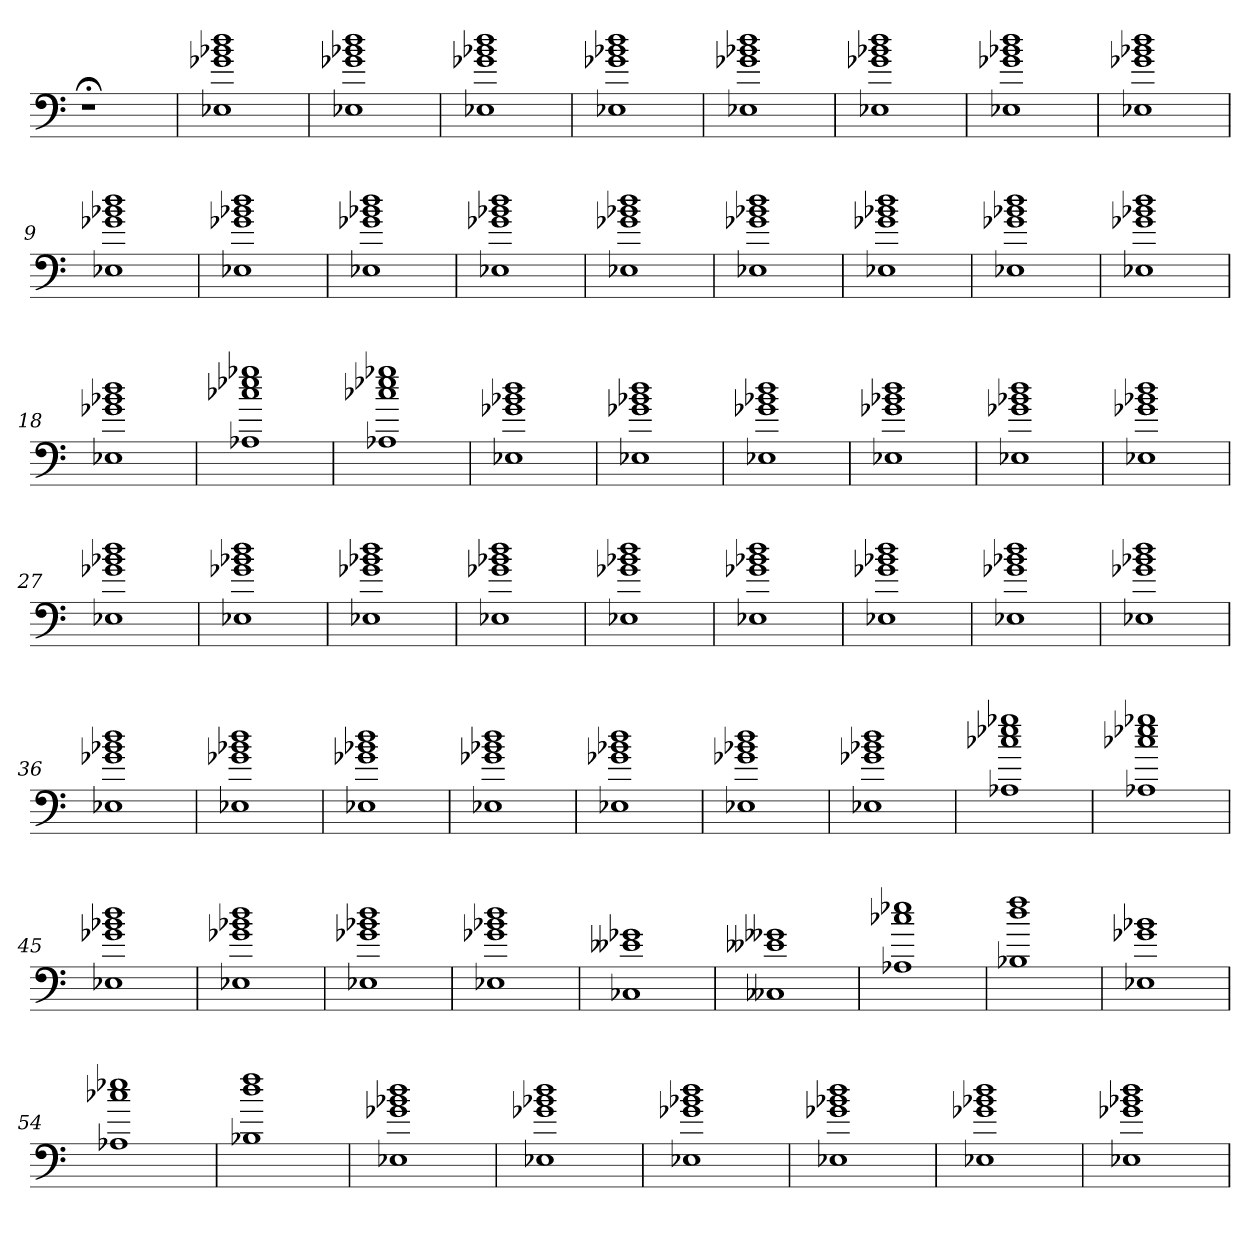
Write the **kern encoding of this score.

**kern
*part1
*staff1
=
1r;<
=1
1E-X 1g-X 1b-X 1dd
=2
1E-X 1g-X 1b-X 1dd
=3
1E-X 1g-X 1b-X 1dd
=4
1E-X 1g-X 1b-X 1dd
=5
1E-X 1g-X 1b-X 1dd
=6
1E-X 1g-X 1b-X 1dd
=7
1E-X 1g-X 1b-X 1dd
=8
1E-X 1g-X 1b-X 1dd
=9
1E-X 1g-X 1b-X 1dd
=10
1E-X 1g-X 1b-X 1dd
=11
1E-X 1g-X 1b-X 1dd
=12
1E-X 1g-X 1b-X 1dd
=13
1E-X 1g-X 1b-X 1dd
=14
1E-X 1g-X 1b-X 1dd
=15
1E-X 1g-X 1b-X 1dd
=16
1E-X 1g-X 1b-X 1dd
=17
1E-X 1g-X 1b-X 1dd
=18
1E-X 1g-X 1b-X 1dd
=19
1A-X 1cc-X 1ee-X 1gg-X
=20
1A-X 1cc-X 1ee-X 1gg-X
=21
1E-X 1g-X 1b-X 1dd
=22
1E-X 1g-X 1b-X 1dd
=23
1E-X 1g-X 1b-X 1dd
=24
1E-X 1g-X 1b-X 1dd
=25
1E-X 1g-X 1b-X 1dd
=26
1E-X 1g-X 1b-X 1dd
=27
1E-X 1g-X 1b-X 1dd
=28
1E-X 1g-X 1b-X 1dd
=29
1E-X 1g-X 1b-X 1dd
=30
1E-X 1g-X 1b-X 1dd
=31
1E-X 1g-X 1b-X 1dd
=32
1E-X 1g-X 1b-X 1dd
=33
1E-X 1g-X 1b-X 1dd
=34
1E-X 1g-X 1b-X 1dd
=35
1E-X 1g-X 1b-X 1dd
=36
1E-X 1g-X 1b-X 1dd
=37
1E-X 1g-X 1b-X 1dd
=38
1E-X 1g-X 1b-X 1dd
=39
1E-X 1g-X 1b-X 1dd
=40
1E-X 1g-X 1b-X 1dd
=41
1E-X 1g-X 1b-X 1dd
=42
1E-X 1g-X 1b-X 1dd
=43
1A-X 1cc-X 1ee-X 1gg-X
=44
1A-X 1cc-X 1ee-X 1gg-X
=45
1E-X 1g-X 1b-X 1dd
=46
1E-X 1g-X 1b-X 1dd
=47
1E-X 1g-X 1b-X 1dd
=48
1E-X 1g-X 1b-X 1dd
=49
1C-X 1e--X 1g-X
=50
1C--X 1e--X 1g--X
=51
1A-X 1cc-X 1ee-X
=52
1B-X 1dd 1ff
=53
1E-X 1g-X 1b-X
=54
1A-X 1cc-X 1ee-X
=55
1B-X 1dd 1ff
=56
1E-X 1g-X 1b-X 1dd
=57
1E-X 1g-X 1b-X 1dd
=58
1E-X 1g-X 1b-X 1dd
=59
1E-X 1g-X 1b-X 1dd
=60
1E-X 1g-X 1b-X 1dd
=61
1E-X 1g-X 1b-X 1dd
=
*-
